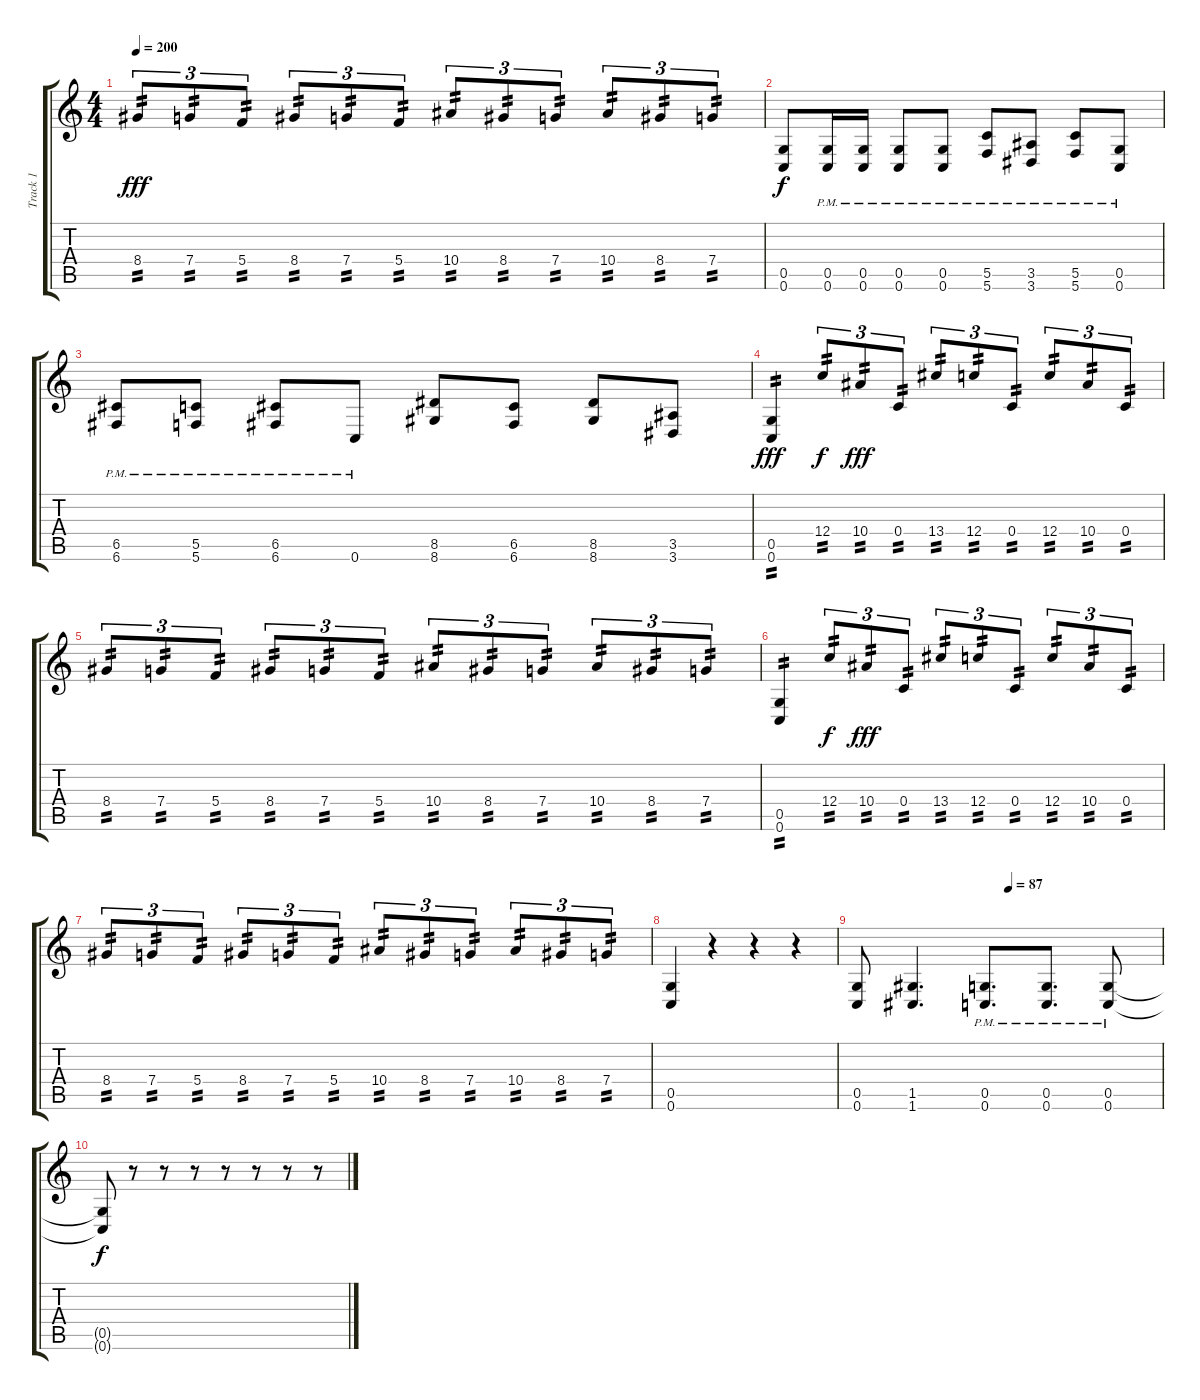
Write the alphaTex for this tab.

\track ("Track 1" "Track 1") {instrument distortionguitar}
\staff {score tabs}
\tuning (D4 A3 F3 C3 G2 C2) {hide}
\ts (4 4)
\tempo 200
\clef g2
\ks c
8.4.8{tu (3 2) tp 2 dy fff} 7.4.8{tu (3 2) tp 2} 5.4.8{tu (3 2) tp 2} 8.4.8{tu (3 2) tp 2} 7.4.8{tu (3 2) tp 2} 5.4.8{tu (3 2) tp 2} 10.4.8{tu (3 2) tp 2} 8.4.8{tu (3 2) tp 2} 7.4.8{tu (3 2) tp 2} 10.4.8{tu (3 2) tp 2} 8.4.8{tu (3 2) tp 2} 7.4.8{tu (3 2) tp 2} |
(0.5 0.6).8{dy f} (0.5{pm} 0.6{pm}).16 (0.5{pm} 0.6{pm}).16 (0.5{pm} 0.6{pm}).8 (0.5{pm} 0.6{pm}).8 (5.5{pm} 5.6{pm}).8 (3.5{pm} 3.6{pm}).8 (5.5{pm} 5.6{pm}).8 (0.5{pm} 0.6{pm}).8 |
(6.5{pm} 6.6{pm}).8 (5.5{pm} 5.6{pm}).8 (6.5{pm} 6.6{pm}).8 0.6{pm}.8 (8.5 8.6).8 (6.5 6.6).8 (8.5 8.6).8 (3.5 3.6).8 |
(0.5 0.6).4{tp 2 dy fff instrument distortionguitar} 12.4.8{tu (3 2) tp 2 dy f} 10.4.8{tu (3 2) tp 2 dy fff} 0.4.8{tu (3 2) tp 2} 13.4.8{tu (3 2) tp 2} 12.4.8{tu (3 2) tp 2} 0.4.8{tu (3 2) tp 2} 12.4.8{tu (3 2) tp 2} 10.4.8{tu (3 2) tp 2} 0.4.8{tu (3 2) tp 2} |
8.4.8{tu (3 2) tp 2} 7.4.8{tu (3 2) tp 2} 5.4.8{tu (3 2) tp 2} 8.4.8{tu (3 2) tp 2} 7.4.8{tu (3 2) tp 2} 5.4.8{tu (3 2) tp 2} 10.4.8{tu (3 2) tp 2} 8.4.8{tu (3 2) tp 2} 7.4.8{tu (3 2) tp 2} 10.4.8{tu (3 2) tp 2} 8.4.8{tu (3 2) tp 2} 7.4.8{tu (3 2) tp 2} |
(0.5 0.6).4{tp 2 instrument distortionguitar} 12.4.8{tu (3 2) tp 2 dy f} 10.4.8{tu (3 2) tp 2 dy fff} 0.4.8{tu (3 2) tp 2} 13.4.8{tu (3 2) tp 2} 12.4.8{tu (3 2) tp 2} 0.4.8{tu (3 2) tp 2} 12.4.8{tu (3 2) tp 2} 10.4.8{tu (3 2) tp 2} 0.4.8{tu (3 2) tp 2} |
8.4.8{tu (3 2) tp 2} 7.4.8{tu (3 2) tp 2} 5.4.8{tu (3 2) tp 2} 8.4.8{tu (3 2) tp 2} 7.4.8{tu (3 2) tp 2} 5.4.8{tu (3 2) tp 2} 10.4.8{tu (3 2) tp 2} 8.4.8{tu (3 2) tp 2} 7.4.8{tu (3 2) tp 2} 10.4.8{tu (3 2) tp 2} 8.4.8{tu (3 2) tp 2} 7.4.8{tu (3 2) tp 2} |
(0.5 0.6).4{instrument overdrivenguitar} r.4 r.4 r.4 |
\tempo (87 0.5)
(0.5 0.6).8 (1.5 1.6).4{d} (0.5{pm} 0.6{pm}).8{d} (0.5{pm} 0.6{pm}).8{d} (0.5{pm} 0.6{pm}).8 |
(0.5{t} 0.6{t}).8{dy f} r.8 r.8 r.8 r.8 r.8 r.8 r.8
